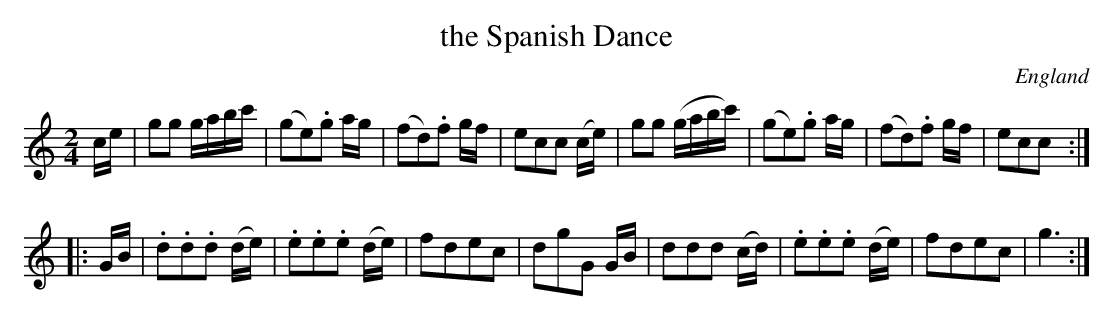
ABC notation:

X:1
T:the Spanish Dance
L:1/8
M:2/4
O:England
K:C
c/e/ | \
gg g/a/b/c'/   | (ge).g a/g/ | (fd).f g/f/ | ecc (c/e/) | \
gg (g/a/b/c'/) | (ge).g a/g/ | (fd).f g/f/ | ecc ::
G/B/ | \
.d.d.d (d/e/) | .e.e.e (d/e/) | fdec | dgG G/B/ | \
ddd (c/d/) | .e.e.e (d/e/) | fdec | g3 :|
